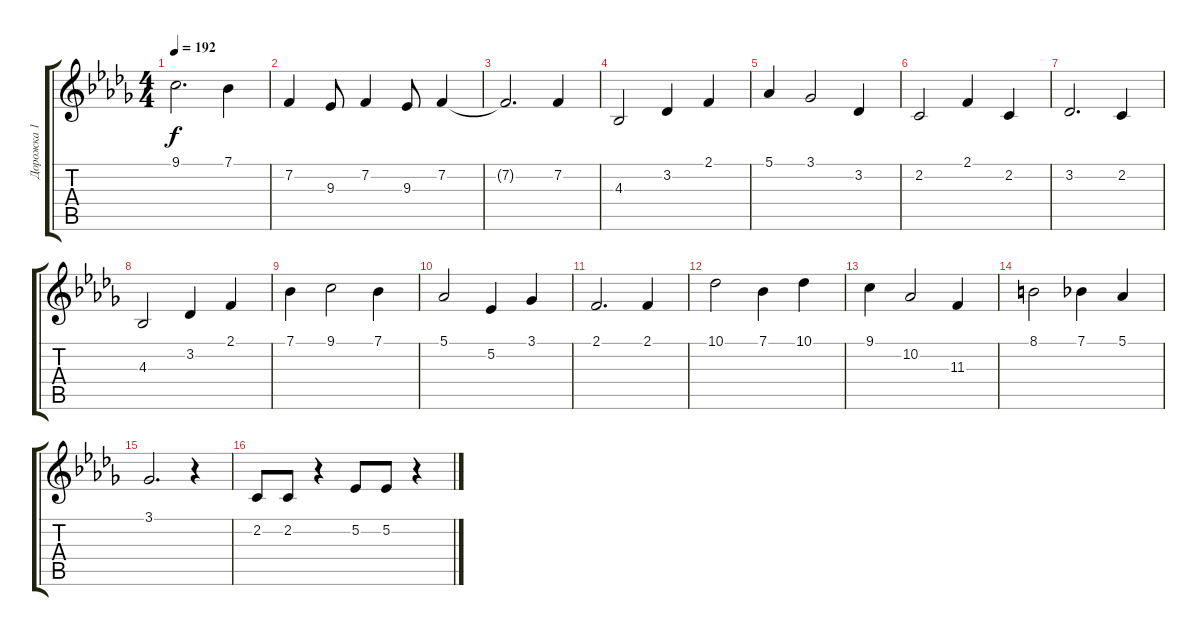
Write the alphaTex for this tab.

\track ("Дорожка 1" "Дорожка 1") {instrument tuba}
\staff {score tabs}
\tuning (Eb4 Bb3 Gb3 Db3 Ab2 Eb2) {hide}
\ts (4 4)
\tempo 192
\clef g2
\ks bbminor
9.1.2{d dy f} 7.1.4 |
7.2.4 9.3.8 7.2.4 9.3.8 7.2.4 |
7.2{t}.2{d} 7.2.4 |
4.3.2 3.2.4 2.1.4 |
5.1.4 3.1.2 3.2.4 |
2.2.2 2.1.4 2.2.4 |
3.2.2{d} 2.2.4 |
4.3.2 3.2.4 2.1.4 |
7.1.4 9.1.2 7.1.4 |
5.1.2 5.2.4 3.1.4 |
2.1.2{d} 2.1.4 |
10.1.2 7.1.4 10.1.4 |
9.1.4 10.2.2 11.3.4 |
8.1.2 7.1.4 5.1.4 |
3.1.2{d} r.4 |
2.2.8 2.2.8 r.4 5.2.8 5.2.8 r.4
